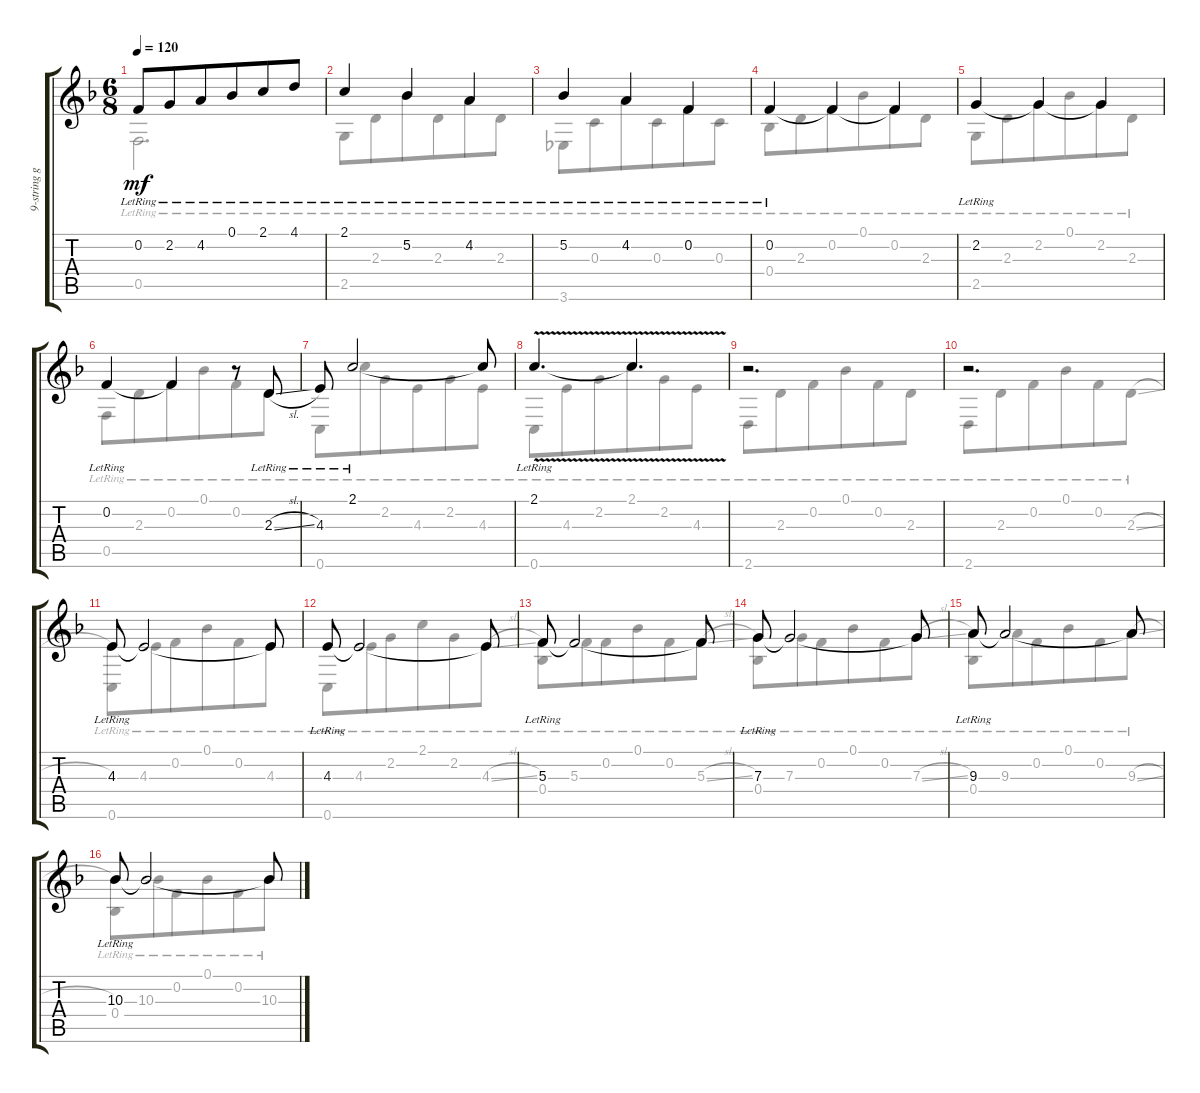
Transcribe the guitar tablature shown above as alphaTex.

\track ("9-string guitar" "9-string g") {instrument acousticguitarsteel}
\staff {score tabs}
\tuning (Bb3 F3 C3 Bb2 F2 C2) {hide}
\voice
\ts (6 8)
\tempo 120
\clef g2
\ks f
0.2{lr}.8{dy mf} 2.2{lr}.8 4.2{lr}.8{beam merge} 0.1{lr}.8 2.1{lr}.8 4.1{lr}.8 |
2.1{lr}.4 5.2{lr}.4 4.2{lr}.4 |
5.2{lr}.4 4.2{lr}.4 0.2{lr}.4 |
0.2{lr}.4 0.2{t}.4 0.2{t}.4 |
2.2{lr}.4 2.2{t}.4 2.2{t}.4 |
0.2{lr}.4 0.2{t}.4 r.8 2.3{sl lr}.8 |
4.3{lr}.8 2.1{lr}.2 2.1{t}.8 |
2.1{v lr}.4{d} 2.1{t}.4{d} |
r.2{d} |
r.2{d} |
4.3{lr}.8 4.3{t}.2 4.3{t}.8 |
4.3{lr}.8 4.3{t}.2 4.3{t}.8 |
5.3{lr}.8 5.3{t}.2 5.3{t}.8 |
7.3{lr}.8 7.3{t}.2 7.3{t}.8 |
9.3{lr}.8 9.3{t}.2 9.3{t}.8 |
10.3{lr}.8 10.3{t}.2 10.3{t}.8
\voice
\clef g2
\ottava regular
\simile none
\ks f
0.5{lr}.2{d dy mf} |
2.5{lr}.8 2.3{lr}.8 5.2{lr}.8{beam merge} 2.3{lr}.8 4.2{lr}.8 2.3{lr}.8 |
3.6{lr}.8 0.3{lr}.8 4.2{lr}.8{beam merge} 0.3{lr}.8 0.2{lr}.8 0.3{lr}.8 |
0.4{lr}.8 2.3{lr}.8 0.2{lr}.8{beam merge} 0.1{lr}.8 0.2{lr}.8 2.3{lr}.8 |
2.5{lr}.8 2.3{lr}.8 2.2{lr}.8{beam merge} 0.1{lr}.8 2.2{lr}.8 2.3{lr}.8 |
0.5{lr}.8 2.3{lr}.8 0.2{lr}.8{beam merge} 0.1{lr}.8 0.2{lr}.8 2.3{lr}.8 |
0.6{lr}.8 2.1{lr}.8 2.2{lr}.8{beam merge} 4.3{lr}.8 2.2{lr}.8 4.3{lr}.8 |
0.6{lr}.8 4.3{lr}.8 2.2{lr}.8{beam merge} 2.1{lr}.8 2.2{lr}.8 4.3{lr}.8 |
2.6{lr}.8 2.3{lr}.8 0.2{lr}.8{beam merge} 0.1{lr}.8 0.2{lr}.8 2.3{lr}.8 |
2.6{lr}.8 2.3{lr}.8 0.2{lr}.8{beam merge} 0.1{lr}.8 0.2{lr}.8 2.3{sl lr}.8 |
(4.3{lr} 0.6{lr}).8 4.3{lr}.8 0.2{lr}.8{beam merge} 0.1{lr}.8 0.2{lr}.8 4.3{lr}.8 |
0.6{lr}.8 4.3{lr}.8 2.2{lr}.8{beam merge} 2.1{lr}.8 2.2{lr}.8 4.3{sl lr}.8 |
(5.3{lr} 0.4{lr}).8 5.3{lr}.8 0.2{lr}.8{beam merge} 0.1{lr}.8 0.2{lr}.8 5.3{sl lr}.8 |
(7.3{lr} 0.4{lr}).8 7.3{lr}.8 0.2{lr}.8{beam merge} 0.1{lr}.8 0.2{lr}.8 7.3{sl lr}.8 |
(9.3{lr} 0.4{lr}).8 9.3{lr}.8 0.2{lr}.8{beam merge} 0.1{lr}.8 0.2{lr}.8 9.3{sl lr}.8 |
(10.3{lr} 0.4{lr}).8 10.3{lr}.8 0.2{lr}.8{beam merge} 0.1{lr}.8 0.2{lr}.8 10.3{lr}.8
